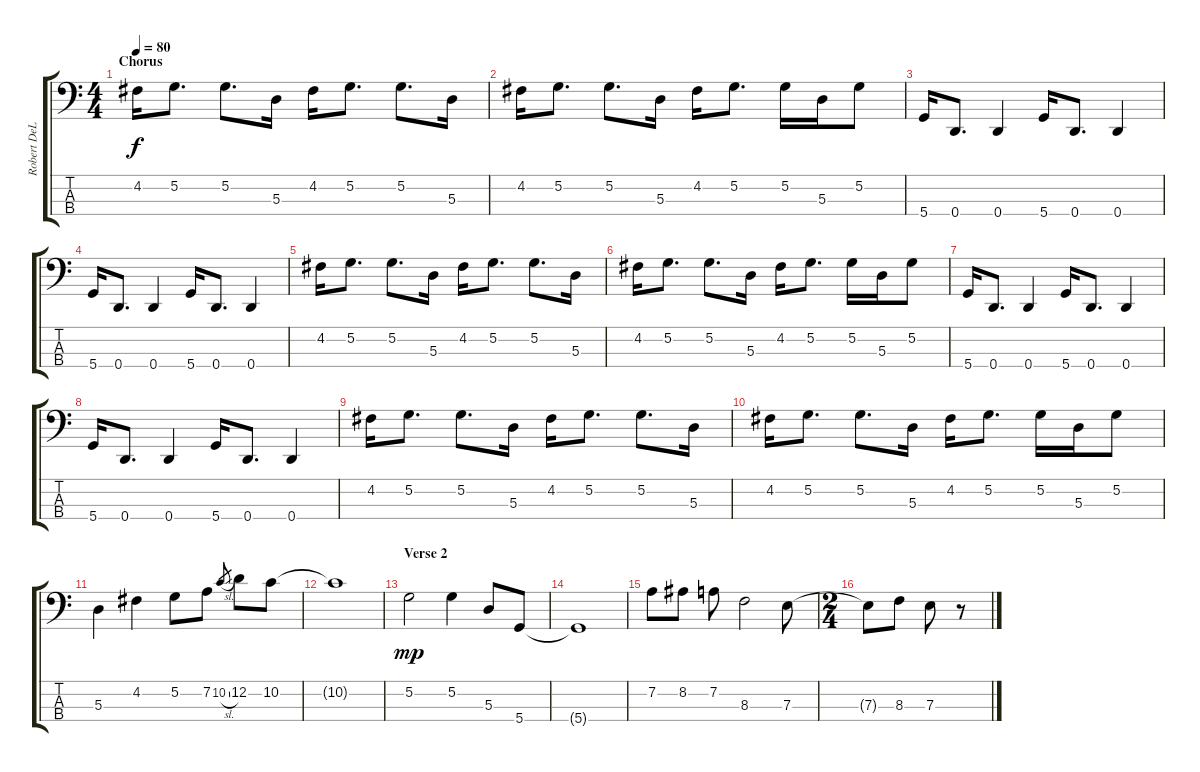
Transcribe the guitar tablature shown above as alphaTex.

\track ("Robert DeLeo - Bass" "Robert DeL") {instrument electricbassfinger}
\staff {score tabs}
\tuning (G2 D2 A1 D1) {hide}
\ts (4 4)
\section ("" "Chorus")
\tempo 80
\clef f4
\ks c
4.2.16{dy f} 5.2.8{d} 5.2.8{d} 5.3.16 4.2.16 5.2.8{d} 5.2.8{d} 5.3.16 |
4.2.16 5.2.8{d} 5.2.8{d} 5.3.16 4.2.16 5.2.8{d} 5.2.16 5.3.16 5.2.8 |
5.4.16 0.4.8{d} 0.4.4 5.4.16 0.4.8{d} 0.4.4 |
5.4.16 0.4.8{d} 0.4.4 5.4.16 0.4.8{d} 0.4.4 |
4.2.16 5.2.8{d} 5.2.8{d} 5.3.16 4.2.16 5.2.8{d} 5.2.8{d} 5.3.16 |
4.2.16 5.2.8{d} 5.2.8{d} 5.3.16 4.2.16 5.2.8{d} 5.2.16 5.3.16 5.2.8 |
5.4.16 0.4.8{d} 0.4.4 5.4.16 0.4.8{d} 0.4.4 |
5.4.16 0.4.8{d} 0.4.4 5.4.16 0.4.8{d} 0.4.4 |
4.2.16 5.2.8{d} 5.2.8{d} 5.3.16 4.2.16 5.2.8{d} 5.2.8{d} 5.3.16 |
4.2.16 5.2.8{d} 5.2.8{d} 5.3.16 4.2.16 5.2.8{d} 5.2.16 5.3.16 5.2.8 |
5.3.4 4.2.4 5.2.8 7.2.8 10.2{sl}.8{gr} 12.2.8 10.2.8 |
10.2{t}.1 |
\section ("" "Verse 2")
5.2.2{dy mp} 5.2.4 5.3.8 5.4.8 |
5.4{t}.1 |
7.2.8 8.2.8 7.2.8 8.3.2 7.3.8 |
\ts (2 4)
7.3{t}.8 8.3.8 7.3.8 r.8
